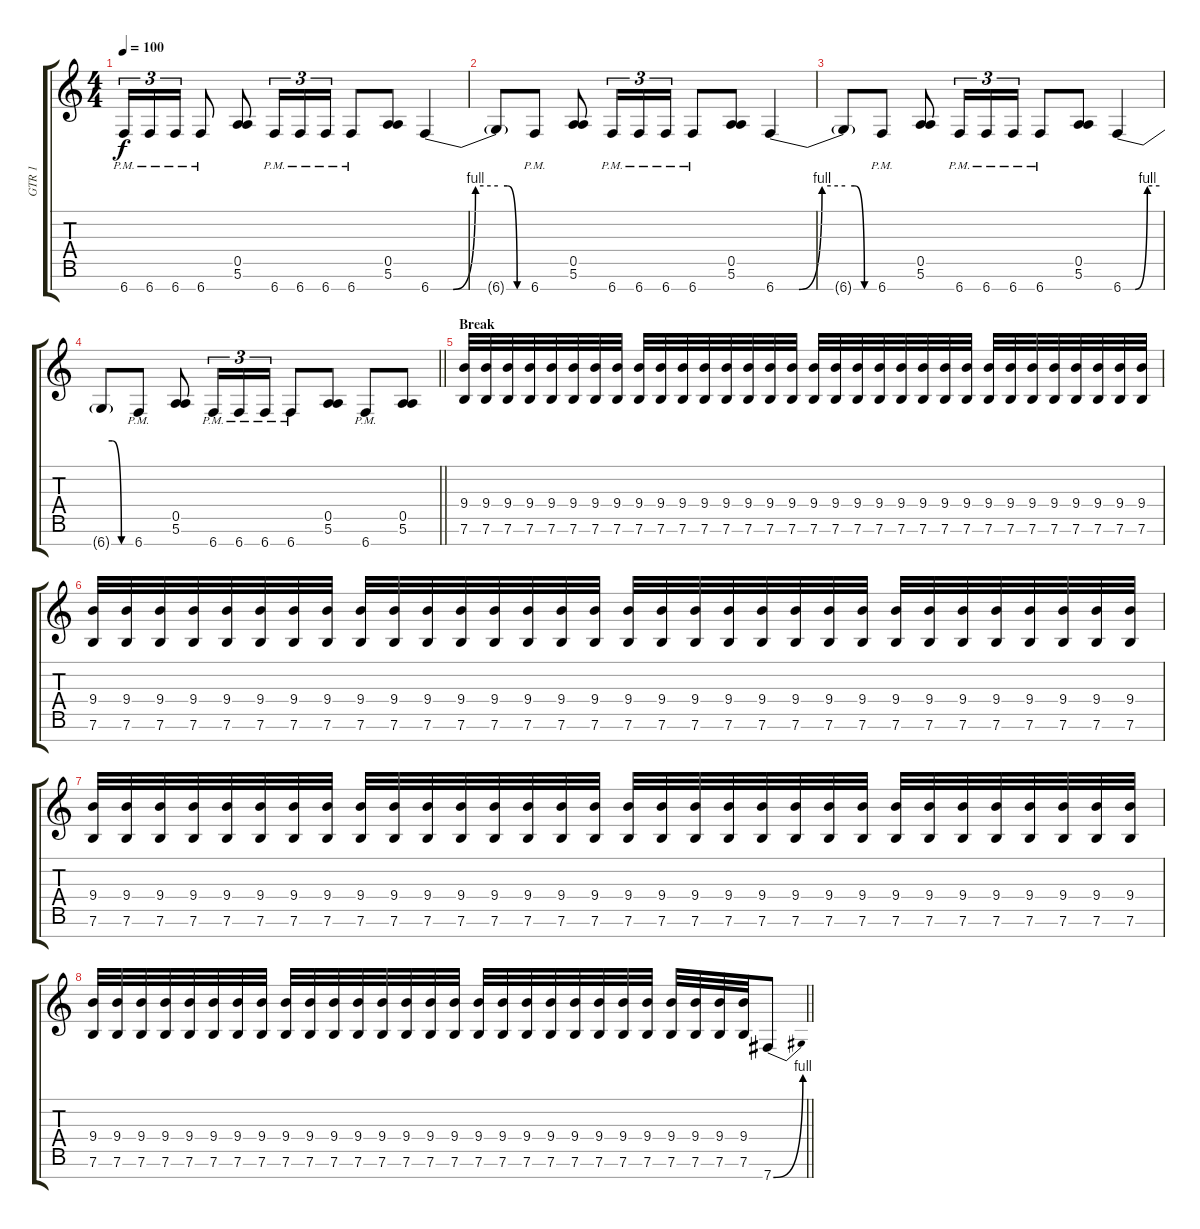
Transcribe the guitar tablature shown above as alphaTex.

\track ("GTR 1" "GTR 1") {instrument distortionguitar}
\staff {score tabs}
\tuning (E4 B3 G3 D3 A2 E2 B1) {hide}
\ts (4 4)
\tempo 100
\clef g2
\ks c
6.7{pm}.16{tu (3 2) dy f beam Up} 6.7{pm}.16{tu (3 2) beam Up} 6.7{pm}.16{tu (3 2) beam Up} 6.7{pm}.8{beam Up} (0.5 5.6).8 6.7{pm}.16{tu (3 2) beam Up} 6.7{pm}.16{tu (3 2) beam Up} 6.7{pm}.16{tu (3 2) beam Up} 6.7{pm}.8{beam Up} (0.5 5.6).8 6.7{be (custom 0 0 20 0 40 4 60 4)}.4{beam Up} |
6.7{be (custom 0 4 20 4 40 0 60 0) t}.8 6.7{pm}.8{beam Up} (0.5 5.6).8 6.7{pm}.16{tu (3 2) beam Up} 6.7{pm}.16{tu (3 2) beam Up} 6.7{pm}.16{tu (3 2) beam Up} 6.7{pm}.8{beam Up} (0.5 5.6).8 6.7{be (custom 0 0 20 0 40 4 60 4)}.4{beam Up} |
6.7{be (custom 0 4 20 4 40 0 60 0) t}.8 6.7{pm}.8{beam Up} (0.5 5.6).8 6.7{pm}.16{tu (3 2) beam Up} 6.7{pm}.16{tu (3 2) beam Up} 6.7{pm}.16{tu (3 2) beam Up} 6.7{pm}.8{beam Up} (0.5 5.6).8 6.7{be (custom 0 0 20 0 40 4 60 4)}.4{beam Up} |
\barLineRight lightlight
6.7{be (custom 0 4 20 4 40 0 60 0) t}.8 6.7{pm}.8{beam Up} (0.5 5.6).8 6.7{pm}.16{tu (3 2) beam Up} 6.7{pm}.16{tu (3 2) beam Up} 6.7{pm}.16{tu (3 2) beam Up} 6.7{pm}.8{beam Up} (0.5 5.6).8 6.7{pm}.8{beam Up} (0.5 5.6).8 |
\section ("" "Break")
(9.4 7.6).32 (9.4 7.6).32 (9.4 7.6).32 (9.4 7.6).32 (9.4 7.6).32 (9.4 7.6).32 (9.4 7.6).32 (9.4 7.6).32 (9.4 7.6).32 (9.4 7.6).32 (9.4 7.6).32 (9.4 7.6).32 (9.4 7.6).32 (9.4 7.6).32 (9.4 7.6).32 (9.4 7.6).32 (9.4 7.6).32 (9.4 7.6).32 (9.4 7.6).32 (9.4 7.6).32 (9.4 7.6).32 (9.4 7.6).32 (9.4 7.6).32 (9.4 7.6).32 (9.4 7.6).32 (9.4 7.6).32 (9.4 7.6).32 (9.4 7.6).32 (9.4 7.6).32 (9.4 7.6).32 (9.4 7.6).32 (9.4 7.6).32 |
(9.4 7.6).32 (9.4 7.6).32 (9.4 7.6).32 (9.4 7.6).32 (9.4 7.6).32 (9.4 7.6).32 (9.4 7.6).32 (9.4 7.6).32 (9.4 7.6).32 (9.4 7.6).32 (9.4 7.6).32 (9.4 7.6).32 (9.4 7.6).32 (9.4 7.6).32 (9.4 7.6).32 (9.4 7.6).32 (9.4 7.6).32 (9.4 7.6).32 (9.4 7.6).32 (9.4 7.6).32 (9.4 7.6).32 (9.4 7.6).32 (9.4 7.6).32 (9.4 7.6).32 (9.4 7.6).32 (9.4 7.6).32 (9.4 7.6).32 (9.4 7.6).32 (9.4 7.6).32 (9.4 7.6).32 (9.4 7.6).32 (9.4 7.6).32 |
(9.4 7.6).32 (9.4 7.6).32 (9.4 7.6).32 (9.4 7.6).32 (9.4 7.6).32 (9.4 7.6).32 (9.4 7.6).32 (9.4 7.6).32 (9.4 7.6).32 (9.4 7.6).32 (9.4 7.6).32 (9.4 7.6).32 (9.4 7.6).32 (9.4 7.6).32 (9.4 7.6).32 (9.4 7.6).32 (9.4 7.6).32 (9.4 7.6).32 (9.4 7.6).32 (9.4 7.6).32 (9.4 7.6).32 (9.4 7.6).32 (9.4 7.6).32 (9.4 7.6).32 (9.4 7.6).32 (9.4 7.6).32 (9.4 7.6).32 (9.4 7.6).32 (9.4 7.6).32 (9.4 7.6).32 (9.4 7.6).32 (9.4 7.6).32 |
\barLineRight lightlight
(9.4 7.6).32 (9.4 7.6).32 (9.4 7.6).32 (9.4 7.6).32 (9.4 7.6).32 (9.4 7.6).32 (9.4 7.6).32 (9.4 7.6).32 (9.4 7.6).32 (9.4 7.6).32 (9.4 7.6).32 (9.4 7.6).32 (9.4 7.6).32 (9.4 7.6).32 (9.4 7.6).32 (9.4 7.6).32 (9.4 7.6).32 (9.4 7.6).32 (9.4 7.6).32 (9.4 7.6).32 (9.4 7.6).32 (9.4 7.6).32 (9.4 7.6).32 (9.4 7.6).32 (9.4 7.6).32 (9.4 7.6).32 (9.4 7.6).32 (9.4 7.6).32 7.7{be (bend 0 0 60 4)}.8
